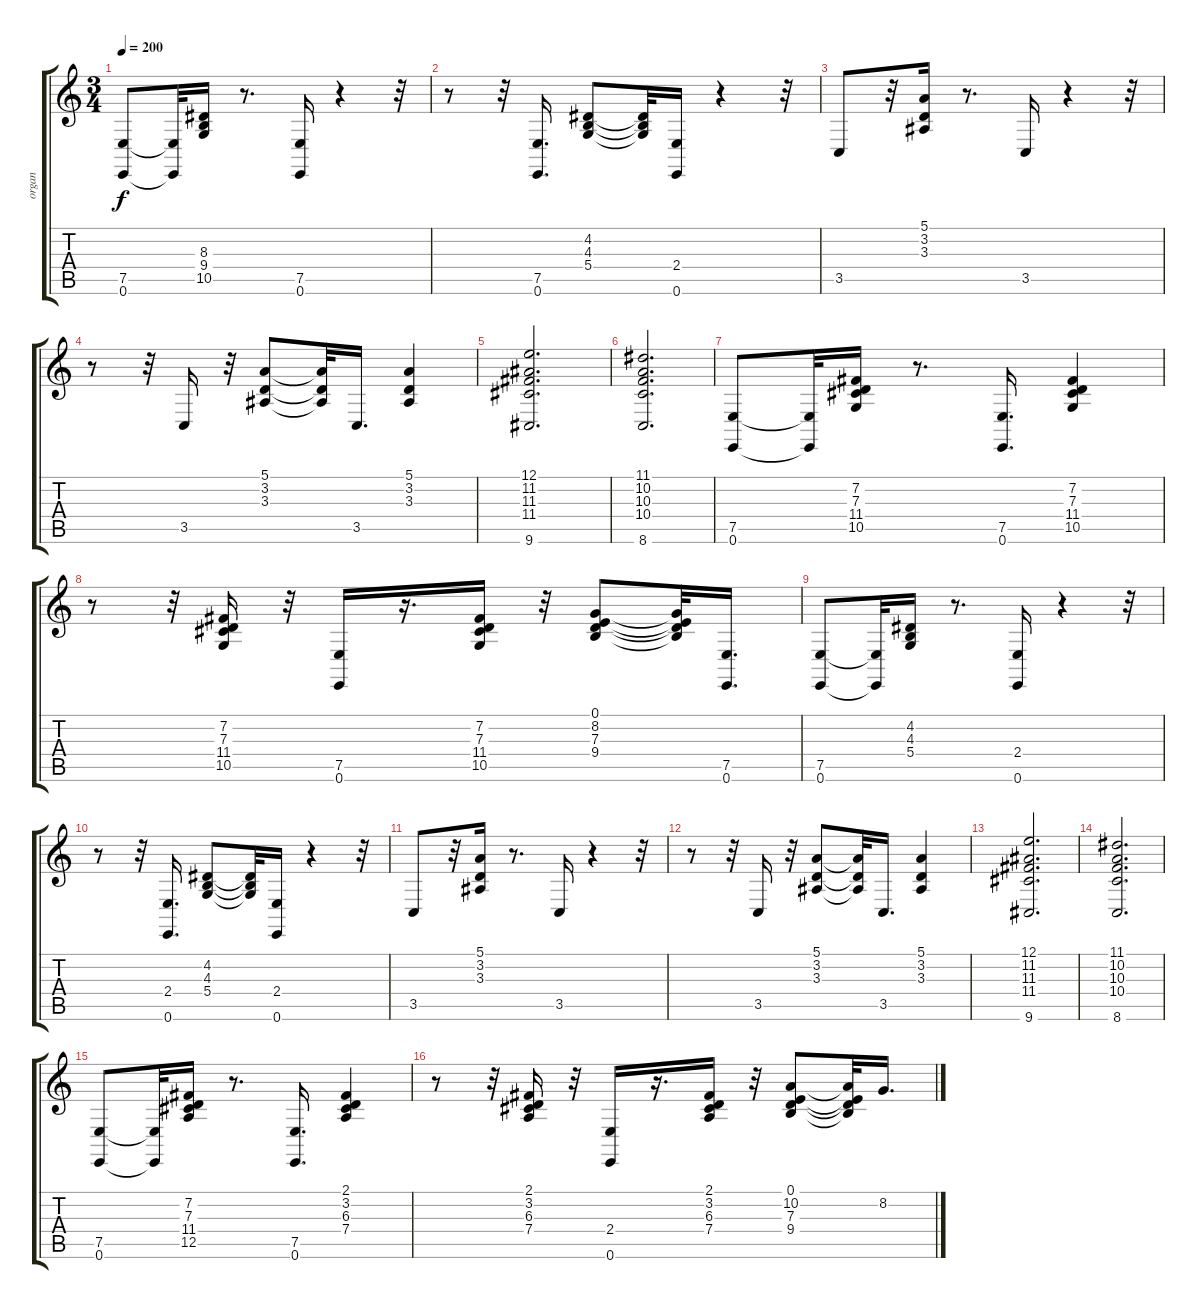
\track ("organ" "organ") {instrument rockorgan}
\staff {score tabs}
\tuning (E4 B3 G3 D3 A2 E2) {hide}
\ts (3 4)
\tempo 200
\clef g2
\ks c
(7.5 0.6).8{dy f} (7.5{t} 0.6{t}).32 (8.3 9.4 10.5).16 r.8{d} (7.5 0.6).16 r.4 r.32 |
r.8 r.32 (7.5 0.6).16{d} (4.2 4.3 5.4).8 (4.2{t} 4.3{t} 5.4{t}).32 (2.4 0.6).16 r.4 r.32 |
3.5.8 r.32 (5.1 3.2 3.3).16 r.8{d} 3.5.16 r.4 r.32 |
r.8 r.32 3.5.16 r.32 (5.1 3.2 3.3).8 (5.1{t} 3.2{t} 3.3{t}).32 3.5.16{d} (5.1 3.2 3.3).4 |
(12.1 11.2 11.3 11.4 9.6).2{d} |
(11.1 10.2 10.3 10.4 8.6).2{d} |
(7.5 0.6).8 (7.5{t} 0.6{t}).32 (7.2 7.3 11.4 10.5).16 r.8{d} (7.5 0.6).16{d} (7.2 7.3 11.4 10.5).4 |
r.8 r.32 (7.2 7.3 11.4 10.5).16 r.32 (7.5 0.6).16 r.16{d} (7.2 7.3 11.4 10.5).16 r.32 (0.1 8.2 7.3 9.4).8 (0.1{t} 8.2{t} 7.3{t} 9.4{t}).32 (7.5 0.6).16{d} |
(7.5 0.6).8 (7.5{t} 0.6{t}).32 (4.2 4.3 5.4).16 r.8{d} (2.4 0.6).16 r.4 r.32 |
r.8 r.32 (2.4 0.6).16{d} (4.2 4.3 5.4).8 (4.2{t} 4.3{t} 5.4{t}).32 (2.4 0.6).16 r.4 r.32 |
3.5.8 r.32 (5.1 3.2 3.3).16 r.8{d} 3.5.16 r.4 r.32 |
r.8 r.32 3.5.16 r.32 (5.1 3.2 3.3).8 (5.1{t} 3.2{t} 3.3{t}).32 3.5.16{d} (5.1 3.2 3.3).4 |
(12.1 11.2 11.3 11.4 9.6).2{d} |
(11.1 10.2 10.3 10.4 8.6).2{d} |
(7.5 0.6).8 (7.5{t} 0.6{t}).32 (7.2 7.3 11.4 12.5).16 r.8{d} (7.5 0.6).16{d} (2.1 3.2 6.3 7.4).4 |
r.8 r.32 (2.1 3.2 6.3 7.4).16 r.32 (2.4 0.6).16 r.16{d} (2.1 3.2 6.3 7.4).16 r.32 (0.1 10.2 7.3 9.4).8 (0.1{t} 10.2{t} 7.3{t} 9.4{t}).32 8.2.16{d}
